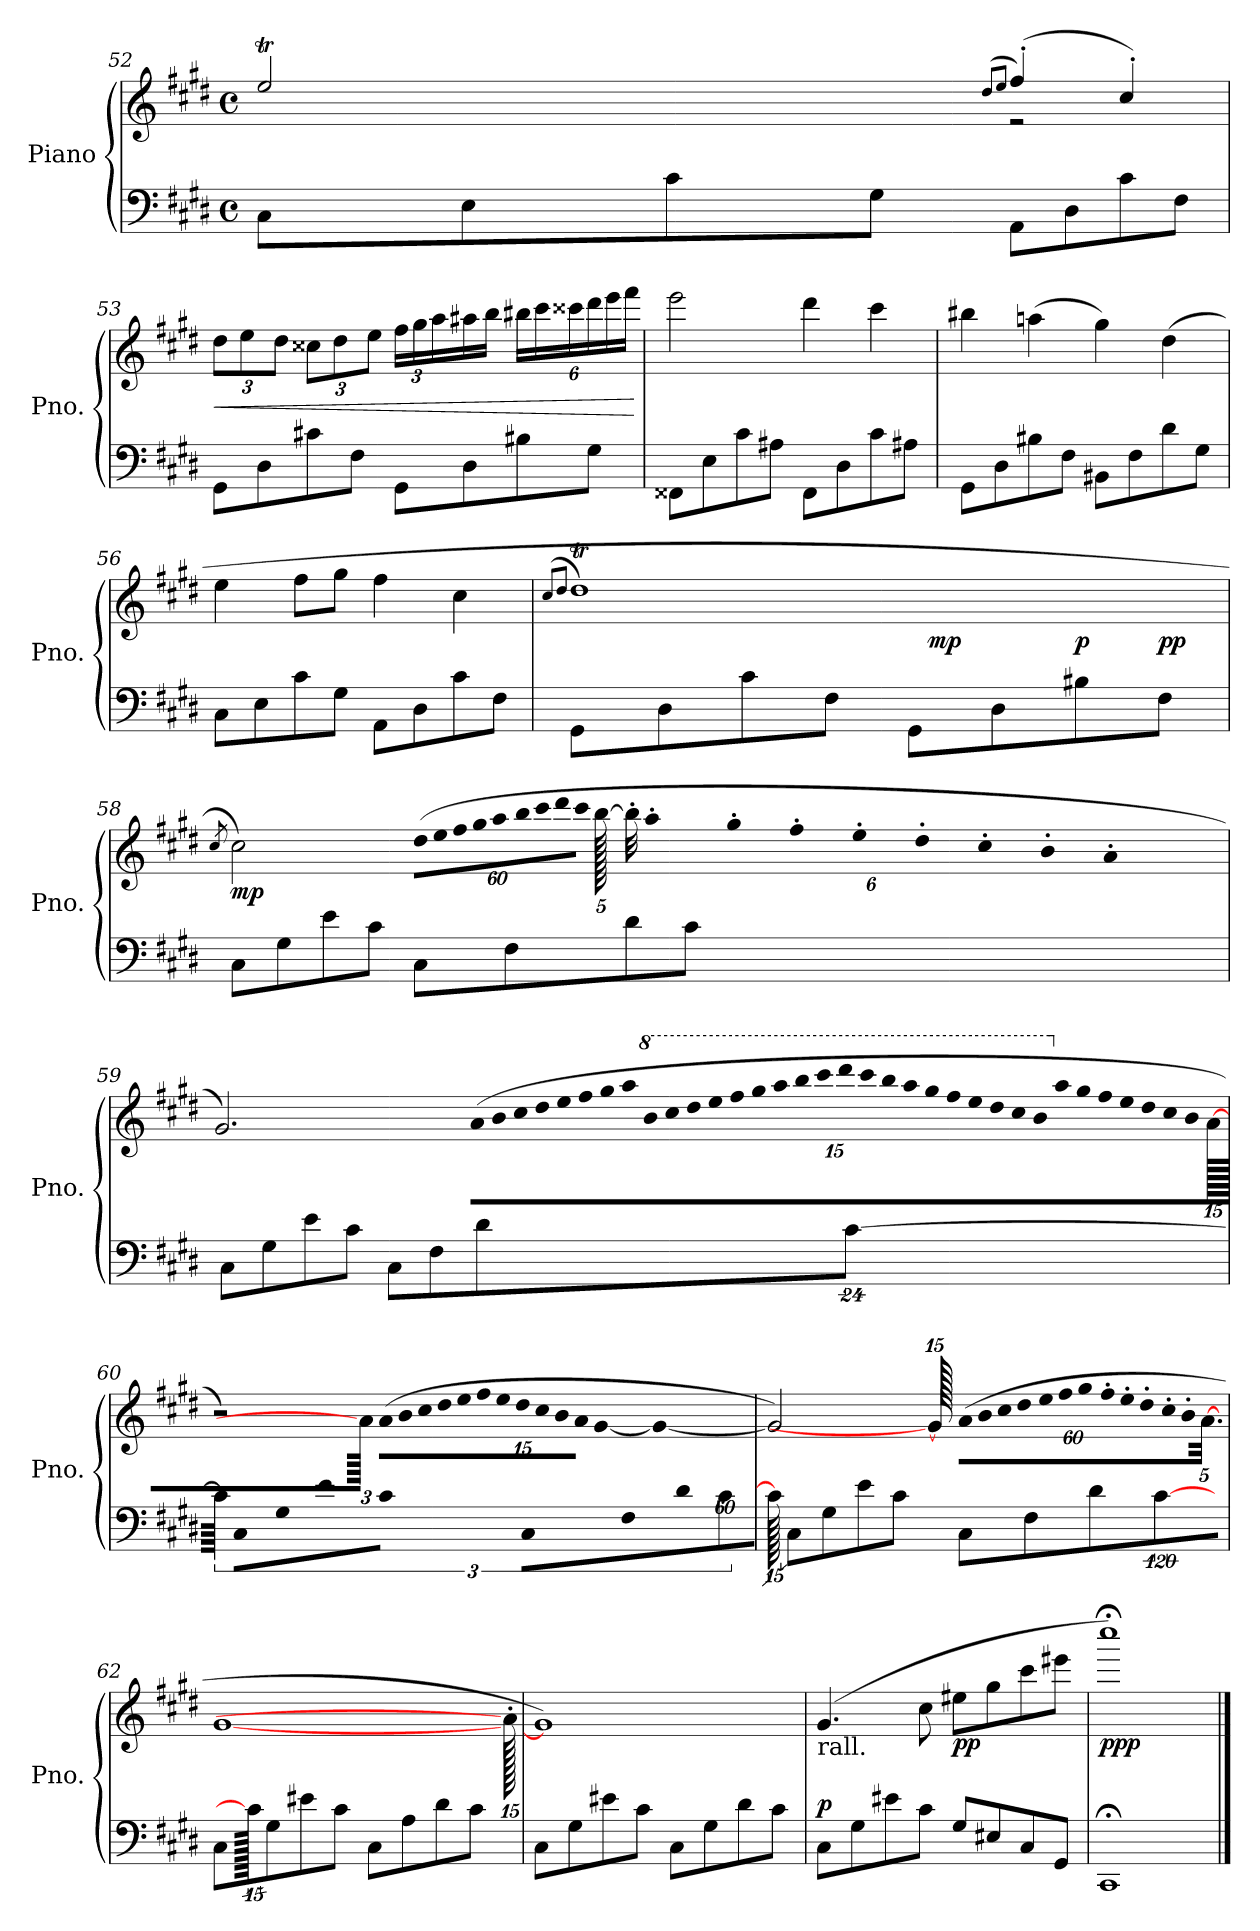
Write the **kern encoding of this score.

**kern	**kern	**dynam
*part1	*part1	*part1
*staff2	*staff1	*staff1/2
*I"Piano	*	*
*I'Pno.	*	*
*clefF4	*clefG2	*
*k[f#c#g#d#]	*k[f#c#g#d#]	*
*M4/4	*M4/4	*
*met(c)	*met(c)	*
=52	=52	=52
*	*^	*
8C#\L	2eeT/	64ryy	.
.	.	64ff#\LLLLyy	.
.	.	64ee\yy	.
.	.	64ff#\yy	.
.	.	64ee\yy	.
.	.	64ff#\yy	.
.	.	64ee\yy	.
.	.	64ff#\yy	.
8E\	.	64ee\yy	.
.	.	64ff#\yy	.
.	.	64ee\yy	.
.	.	64ff#\yy	.
.	.	64ee\yy	.
.	.	64ff#\yy	.
.	.	64ee\yy	.
.	.	64ff#\yy	.
8c#\	.	64ee\yy	.
.	.	64ff#\yy	.
.	.	64ee\yy	.
.	.	64ff#\yy	.
.	.	64ee\yy	.
.	.	64ff#\yy	.
.	.	64ee\yy	.
.	.	64ff#\yy	.
8G#\J	.	64ee\yy	.
.	.	64ff#\yy	.
.	.	64ee\yy	.
.	.	64ff#\JJJJyy	.
.	.	16ryy	.
.	(<8qdd#/L	.	.
.	8qee/J	.	.
8AA\L	(>4ff#'/)	2r	.
8D#\	.	.	.
8c#\	4cc#'/)	.	.
8F#\J	.	.	.
*	*v	*v	*
!!LO:PB:g=z
=53	=53	=53
*	*Xbrackettup	*
!	!	!LO:HP:b
8GG#\L	12dd#\L	<
.	12ee\	.
8D#\	.	.
.	12dd#\J	.
*	*MM69	*
8c#X\	12cc##X\L	.
.	12dd#\	.
8F#\J	.	.
.	12ee\J	.
*	*MM77	*
8GG#\L	24ff#\LL	.
.	24gg#\	.
.	24aa\	.
*	*MM80	*
8D#\	16aa#X\	.
.	16bb\JJ	.
8B#X\	24bb#X\LL	.
*	*MM85	*
.	24ccc#\	.
.	24ccc##X\	.
8G#\J	24ddd#\	.
.	24eee\	.
.	24fff#\JJ	.
.	.	[
=54	=54	=54
*	*MM69	*
8FF##X\L	2eee\	.
8E\	.	.
8c#\	.	.
8A#X\J	.	.
8FF##\L	4ddd#\	.
8D#\	.	.
8c#\	4ccc#\	.
8A#X\J	.	.
=55	=55	=55
8GG#\L	4bb#X\	.
8D#\	.	.
8B#X\	(>4aan\	.
8F#\J	.	.
8BB#X\L	4gg#\)	.
8F#\	.	.
8d#\	(>4dd#\	.
8G#\J	.	.
!!LO:LB:g=z
=56	=56	=56
8C#\L	4ee\	.
8E\	.	.
8c#\	8ff#\L	.
8G#\J	8gg#\J	.
8AA\L	4ff#\	.
8D#\	.	.
8c#\	4cc#\	.
8F#\J	.	.
=57	=57	=57
.	(<8qcc#/L	.
.	8qdd#/J	.
*	*^	*
8GG#\L	1dd#t)	32ryy	.
.	.	32ee\LLLyy	.
.	.	32dd#\yy	.
.	.	32ee\yy	.
8D#\	.	32dd#\yy	.
.	.	32ee\yy	.
.	.	32dd#\yy	.
.	.	32ee\JJJyy	.
8c#\	.	32dd#\LLLyy	.
.	.	32dd#\yy	.
.	.	32ee\yy	.
.	.	32dd#\yy	.
8F#\J	.	32ee\yy	.
.	.	32dd#\yy	.
.	.	32ee\yy	.
.	.	32dd#\JJJyy	.
8GG#\L	.	32ee\LLLyy	.
!	!	!	!LO:DY:b
.	.	32dd#\yy	mp
.	.	32ee\yy	.
.	.	32dd#\yy	.
8D#\	.	32ee\yy	.
.	.	32dd#\yy	.
.	.	32ee\yy	.
.	.	32dd#\JJJyy	.
!	!	!	!LO:DY:b
8B#X\	.	32ee\LLLyy	p
.	.	32dd#\yy	.
.	.	32ee\yy	.
.	.	32dd#\yy	.
!	!	!	!LO:DY:b
8F#\J	.	32ee\yy	pp
.	.	32dd#\JJJyy	.
.	.	32ryy	.
.	.	32ryy	.
*	*v	*v	*
!!LO:LB:g=z
=58	=58	=58
.	8qcc#/	.
!	!	!LO:DY:b
8C#\L	2cc#\)	mp
8G#\	.	.
8e\	.	.
8c#\J	.	.
!	!LO:N:vis=32	!
8C#\L	(>1920%53dd#\LLL	.
!	!LO:N:vis=32	!
.	1920%53ee\	.
!	!LO:N:vis=32	!
.	1920%53ff#\	.
!	!LO:N:vis=32	!
.	1920%53gg#\	.
!	!LO:N:vis=32	!
.	1920%53aa\	.
8F#\	.	.
!	!LO:N:vis=32	!
.	1920%53bb\	.
!	!LO:N:vis=32	!
.	1920%53ccc#\	.
!	!LO:N:vis=32	!
.	1920%53ddd#\	.
!	!LO:N:vis=32	!
.	1920%53ccc#\JJJ	.
.	[640bb\LLL	.
8d#\	192%5bb'\LLL]	.
!	!LO:N:vis=32	!
.	1920%53aa'\	.
!	!LO:N:vis=32	!
.	1920%53gg#'\	.
!	!LO:N:vis=32	!
.	1920%53ff#'\	.
!	!LO:N:vis=32	!
.	1920%53ee'\	.
8c#\J	.	.
!	!LO:N:vis=32	!
.	1920%53dd#'\	.
!	!LO:N:vis=32	!
.	1920%53cc#'\	.
!	!LO:N:vis=32	!
.	1920%53b'\	.
!	!LO:N:vis=32	!
.	1920%53a'\JJJ	.
.	320ryy	.
!!LO:LB:g=z
=59	=59	=59
192ryy	2.g#/)	.
8C#\L	.	.
8G#\	.	.
*	*MM55	*
8e\	.	.
8c#\J	.	.
8C#\L	.	.
8F#\	.	.
*	*MM40	*
!	!LO:N:vis=16	!
.	(>960%7a\LL	.
8d#\	.	.
!	!LO:N:vis=16	!
.	960%7b\	.
!	!LO:N:vis=16	!
.	960%7cc#\	.
*	*MM30	*
!	!LO:N:vis=16	!
.	960%7dd#\	.
!	!LO:N:vis=16	!
.	960%7ee\	.
!	!LO:N:vis=16	!
.	960%7ff#\	.
!	!LO:N:vis=16	!
.	960%7gg#\	.
!	!LO:N:vis=16	!
.	960%7aa\	.
*	*8va	*
!	!LO:N:vis=16	!
.	960%7bb\	.
!	!LO:N:vis=16	!
.	960%7ccc#\	.
!	!LO:N:vis=16	!
.	960%7ddd#\	.
!	!LO:N:vis=16	!
.	960%7eee\	.
!	!LO:N:vis=16	!
.	960%7fff#\	.
!	!LO:N:vis=16	!
.	960%7ggg#\	.
!	!LO:N:vis=16	!
.	960%7aaa\	.
!	!LO:N:vis=16	!
.	960%7bbb\	.
!	!LO:N:vis=16	!
.	960%7cccc#\	.
!	!LO:N:vis=16	!
.	960%7dddd#\	.
[192%23c#\J	.	.
!	!LO:N:vis=16	!
.	960%7cccc#\	.
!	!LO:N:vis=16	!
.	960%7bbb\	.
!	!LO:N:vis=16	!
.	960%7aaa\	.
!	!LO:N:vis=16	!
.	960%7ggg#\	.
!	!LO:N:vis=16	!
.	960%7fff#\	.
!	!LO:N:vis=16	!
.	960%7eee\	.
!	!LO:N:vis=16	!
.	960%7ddd#\	.
!	!LO:N:vis=16	!
.	960%7ccc#\	.
!	!LO:N:vis=16	!
.	960%7bb\	.
*	*X8va	*
!	!LO:N:vis=16	!
.	960%7aa\	.
!	!LO:N:vis=16	!
.	960%7gg#\	.
!	!LO:N:vis=16	!
.	960%7ff#\	.
!	!LO:N:vis=16	!
.	960%7ee\	.
!	!LO:N:vis=16	!
.	960%7dd#\	.
!	!LO:N:vis=16	!
.	960%7cc#\	.
!	!LO:N:vis=16	!
.	960%7b\	.
.	[480a\	.
!!LO:LB:g=z
=60	=60	=60
*	*MM55	*
192c#\J]	2r)	.
8C#\L	.	.
8G#\	.	.
8e\	.	.
8c#\J	.	.
.	192a\JJ]	.
!	!LO:N:vis=8	!
8C#\L	(>480%11a\L	.
!	!LO:N:vis=8	!
.	480%11b\	.
!	!LO:N:vis=8	!
.	480%11cc#\	.
!	!LO:N:vis=8	!
.	480%11dd#\	.
!	!LO:N:vis=8	!
.	480%11ee\	.
!	!LO:N:vis=8	!
.	480%11ff#\	.
8F#\	.	.
!	!LO:N:vis=8	!
.	480%11ee\	.
!	!LO:N:vis=8	!
.	480%11dd#\	.
!	!LO:N:vis=8	!
.	480%11cc#\	.
!	!LO:N:vis=8	!
.	480%11b\	.
!	!LO:N:vis=8	!
.	480%11a\J	.
8d#\	.	.
.	[48g#/	.
.	480%109g#/_	.
[480%59c#\J	.	.
480ryy	.	.
=61	=61	=61
*	*MM50	*
480c#\]	2g#/])	.
8C#\L	.	.
8G#\	.	.
8e\	.	.
8c#\J	.	.
.	480g#/_	.
!	!LO:N:vis=8	!
8C#\L	(>960%37a\L	.
!	!LO:N:vis=8	!
.	960%37b\	.
!	!LO:N:vis=8	!
.	960%37cc#\	.
!	!LO:N:vis=8	!
.	960%37dd#\	.
8F#\	.	.
!	!LO:N:vis=8	!
.	960%37ee\	.
!	!LO:N:vis=8	!
.	960%37ff#\	.
!	!LO:N:vis=8	!
.	960%37gg#\	.
8d#\	.	.
!	!LO:N:vis=8	!
.	960%37ff#'\	.
!	!LO:N:vis=8	!
.	960%37ee'\	.
!	!LO:N:vis=8	!
.	960%37dd#'\	.
[960%119c#\J	.	.
!	!LO:N:vis=8	!
.	960%37cc#'\	.
!	!LO:N:vis=8	!
.	960%37b'\	.
.	[40.a\J	.
960ryy	.	.
!!LO:PB:g=z
=62	=62	=62
8C#\L	[1g#	.
960c#\]	.	.
8G#\	.	.
8e#X\	.	.
8c#\J	.	.
8C#\L	.	.
8A\	.	.
8d#\	.	.
8c#\J	.	.
.	960a'\]	.
=63	=63	=63
8C#\L	1g#])	.
8G#\	.	.
8e#X\	.	.
8c#\J	.	.
8C#\L	.	.
8G#\	.	.
8d#\	.	.
8c#\J	.	.
=64	=64	=64
!	!LO:TX:b:t=rall.	!
!	!	!LO:DY:a=2
8C#\L	(>4.g#/	p
8G#\	.	.
8e#X\	.	.
8c#\J	8cc#\	.
!	!	!LO:DY:b
8G#/L	8ee#X\L	pp
*	*MM40	*
8E#X/	8gg#\	.
8C#/	8ccc#\	.
*	*MM30	*
8GG#/J	8eee#X\J	.
=65	=65	=65
!	!	!LO:DY:b
1CC#;	1cccc#;<)	ppp
==	==	==
*-	*-	*-
